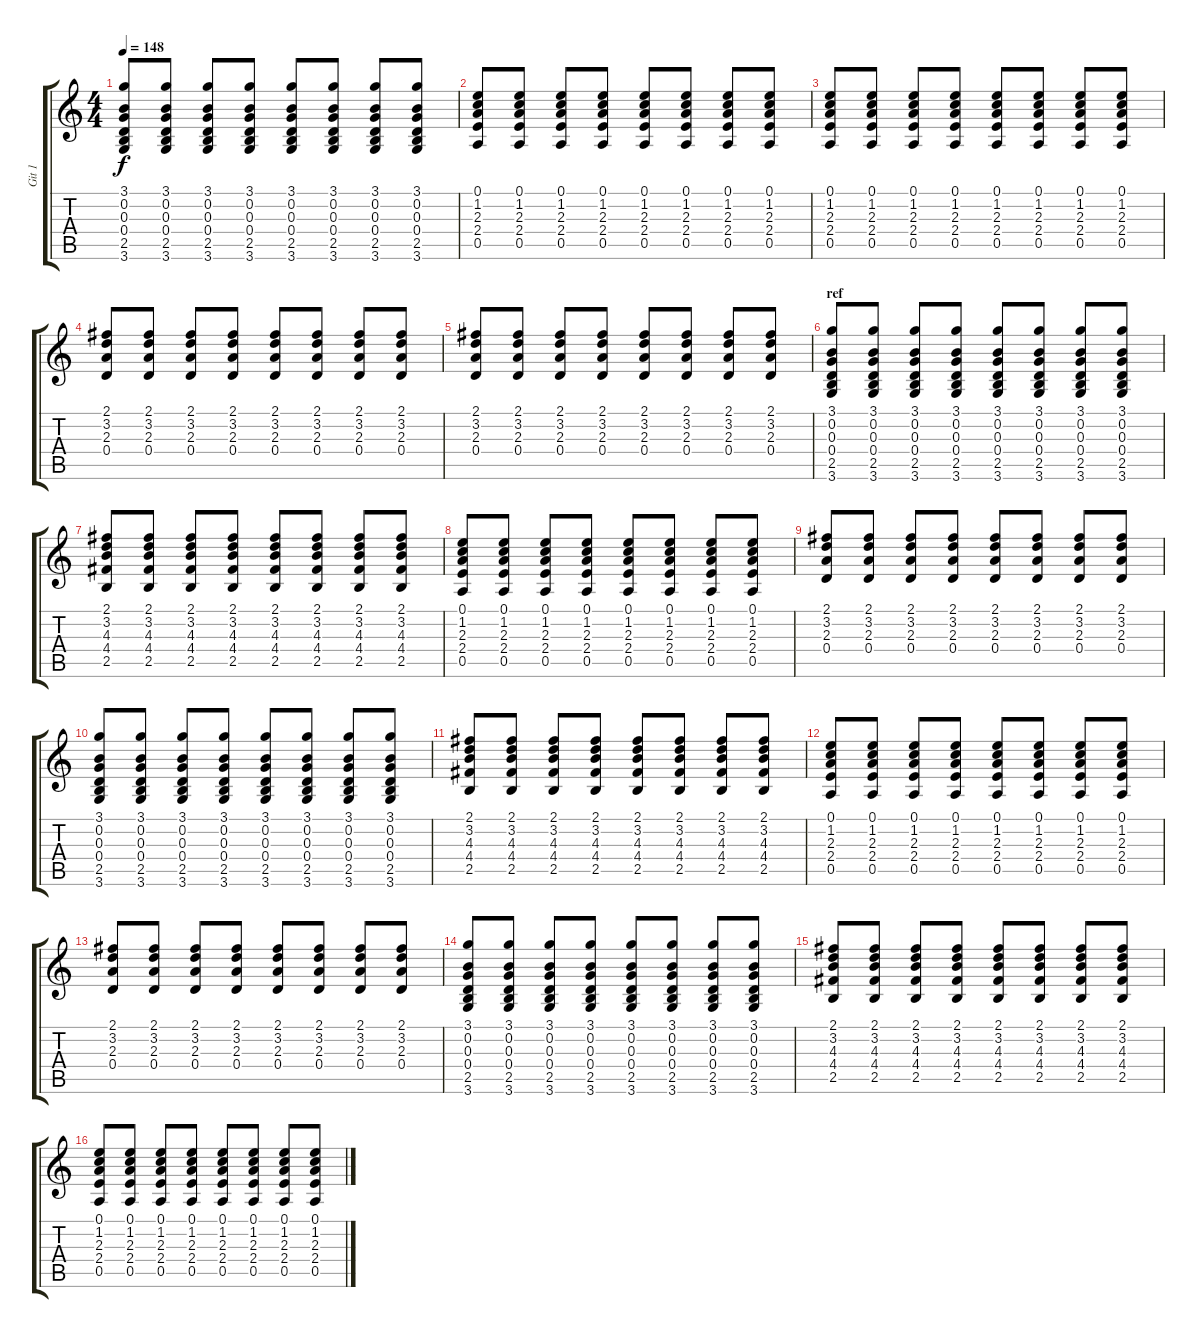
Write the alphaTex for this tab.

\track ("Git 1" "Git 1") {instrument overdrivenguitar}
\staff {score tabs}
\tuning (E4 B3 G3 D3 A2 E2) {hide}
\ts (4 4)
\tempo 148
\clef g2
\ks c
(3.1 0.2 0.3 0.4 2.5 3.6).8{dy f} (3.1 0.2 0.3 0.4 2.5 3.6).8 (3.1 0.2 0.3 0.4 2.5 3.6).8 (3.1 0.2 0.3 0.4 2.5 3.6).8 (3.1 0.2 0.3 0.4 2.5 3.6).8 (3.1 0.2 0.3 0.4 2.5 3.6).8 (3.1 0.2 0.3 0.4 2.5 3.6).8 (3.1 0.2 0.3 0.4 2.5 3.6).8 |
(0.1 1.2 2.3 2.4 0.5).8 (0.1 1.2 2.3 2.4 0.5).8 (0.1 1.2 2.3 2.4 0.5).8 (0.1 1.2 2.3 2.4 0.5).8 (0.1 1.2 2.3 2.4 0.5).8 (0.1 1.2 2.3 2.4 0.5).8 (0.1 1.2 2.3 2.4 0.5).8 (0.1 1.2 2.3 2.4 0.5).8 |
(0.1 1.2 2.3 2.4 0.5).8 (0.1 1.2 2.3 2.4 0.5).8 (0.1 1.2 2.3 2.4 0.5).8 (0.1 1.2 2.3 2.4 0.5).8 (0.1 1.2 2.3 2.4 0.5).8 (0.1 1.2 2.3 2.4 0.5).8 (0.1 1.2 2.3 2.4 0.5).8 (0.1 1.2 2.3 2.4 0.5).8 |
(2.1 3.2 2.3 0.4).8 (2.1 3.2 2.3 0.4).8 (2.1 3.2 2.3 0.4).8 (2.1 3.2 2.3 0.4).8 (2.1 3.2 2.3 0.4).8 (2.1 3.2 2.3 0.4).8 (2.1 3.2 2.3 0.4).8 (2.1 3.2 2.3 0.4).8 |
(2.1 3.2 2.3 0.4).8 (2.1 3.2 2.3 0.4).8 (2.1 3.2 2.3 0.4).8 (2.1 3.2 2.3 0.4).8 (2.1 3.2 2.3 0.4).8 (2.1 3.2 2.3 0.4).8 (2.1 3.2 2.3 0.4).8 (2.1 3.2 2.3 0.4).8 |
\section ("" "ref")
(3.1 0.2 0.3 0.4 2.5 3.6).8 (3.1 0.2 0.3 0.4 2.5 3.6).8 (3.1 0.2 0.3 0.4 2.5 3.6).8 (3.1 0.2 0.3 0.4 2.5 3.6).8 (3.1 0.2 0.3 0.4 2.5 3.6).8 (3.1 0.2 0.3 0.4 2.5 3.6).8 (3.1 0.2 0.3 0.4 2.5 3.6).8 (3.1 0.2 0.3 0.4 2.5 3.6).8 |
(2.1 3.2 4.3 4.4 2.5).8 (2.1 3.2 4.3 4.4 2.5).8 (2.1 3.2 4.3 4.4 2.5).8 (2.1 3.2 4.3 4.4 2.5).8 (2.1 3.2 4.3 4.4 2.5).8 (2.1 3.2 4.3 4.4 2.5).8 (2.1 3.2 4.3 4.4 2.5).8 (2.1 3.2 4.3 4.4 2.5).8 |
(0.1 1.2 2.3 2.4 0.5).8 (0.1 1.2 2.3 2.4 0.5).8 (0.1 1.2 2.3 2.4 0.5).8 (0.1 1.2 2.3 2.4 0.5).8 (0.1 1.2 2.3 2.4 0.5).8 (0.1 1.2 2.3 2.4 0.5).8 (0.1 1.2 2.3 2.4 0.5).8 (0.1 1.2 2.3 2.4 0.5).8 |
(2.1 3.2 2.3 0.4).8 (2.1 3.2 2.3 0.4).8 (2.1 3.2 2.3 0.4).8 (2.1 3.2 2.3 0.4).8 (2.1 3.2 2.3 0.4).8 (2.1 3.2 2.3 0.4).8 (2.1 3.2 2.3 0.4).8 (2.1 3.2 2.3 0.4).8 |
(3.1 0.2 0.3 0.4 2.5 3.6).8 (3.1 0.2 0.3 0.4 2.5 3.6).8 (3.1 0.2 0.3 0.4 2.5 3.6).8 (3.1 0.2 0.3 0.4 2.5 3.6).8 (3.1 0.2 0.3 0.4 2.5 3.6).8 (3.1 0.2 0.3 0.4 2.5 3.6).8 (3.1 0.2 0.3 0.4 2.5 3.6).8 (3.1 0.2 0.3 0.4 2.5 3.6).8 |
(2.1 3.2 4.3 4.4 2.5).8 (2.1 3.2 4.3 4.4 2.5).8 (2.1 3.2 4.3 4.4 2.5).8 (2.1 3.2 4.3 4.4 2.5).8 (2.1 3.2 4.3 4.4 2.5).8 (2.1 3.2 4.3 4.4 2.5).8 (2.1 3.2 4.3 4.4 2.5).8 (2.1 3.2 4.3 4.4 2.5).8 |
(0.1 1.2 2.3 2.4 0.5).8 (0.1 1.2 2.3 2.4 0.5).8 (0.1 1.2 2.3 2.4 0.5).8 (0.1 1.2 2.3 2.4 0.5).8 (0.1 1.2 2.3 2.4 0.5).8 (0.1 1.2 2.3 2.4 0.5).8 (0.1 1.2 2.3 2.4 0.5).8 (0.1 1.2 2.3 2.4 0.5).8 |
(2.1 3.2 2.3 0.4).8 (2.1 3.2 2.3 0.4).8 (2.1 3.2 2.3 0.4).8 (2.1 3.2 2.3 0.4).8 (2.1 3.2 2.3 0.4).8 (2.1 3.2 2.3 0.4).8 (2.1 3.2 2.3 0.4).8 (2.1 3.2 2.3 0.4).8 |
(3.1 0.2 0.3 0.4 2.5 3.6).8 (3.1 0.2 0.3 0.4 2.5 3.6).8 (3.1 0.2 0.3 0.4 2.5 3.6).8 (3.1 0.2 0.3 0.4 2.5 3.6).8 (3.1 0.2 0.3 0.4 2.5 3.6).8 (3.1 0.2 0.3 0.4 2.5 3.6).8 (3.1 0.2 0.3 0.4 2.5 3.6).8 (3.1 0.2 0.3 0.4 2.5 3.6).8 |
(2.1 3.2 4.3 4.4 2.5).8 (2.1 3.2 4.3 4.4 2.5).8 (2.1 3.2 4.3 4.4 2.5).8 (2.1 3.2 4.3 4.4 2.5).8 (2.1 3.2 4.3 4.4 2.5).8 (2.1 3.2 4.3 4.4 2.5).8 (2.1 3.2 4.3 4.4 2.5).8 (2.1 3.2 4.3 4.4 2.5).8 |
(0.1 1.2 2.3 2.4 0.5).8 (0.1 1.2 2.3 2.4 0.5).8 (0.1 1.2 2.3 2.4 0.5).8 (0.1 1.2 2.3 2.4 0.5).8 (0.1 1.2 2.3 2.4 0.5).8 (0.1 1.2 2.3 2.4 0.5).8 (0.1 1.2 2.3 2.4 0.5).8 (0.1 1.2 2.3 2.4 0.5).8
